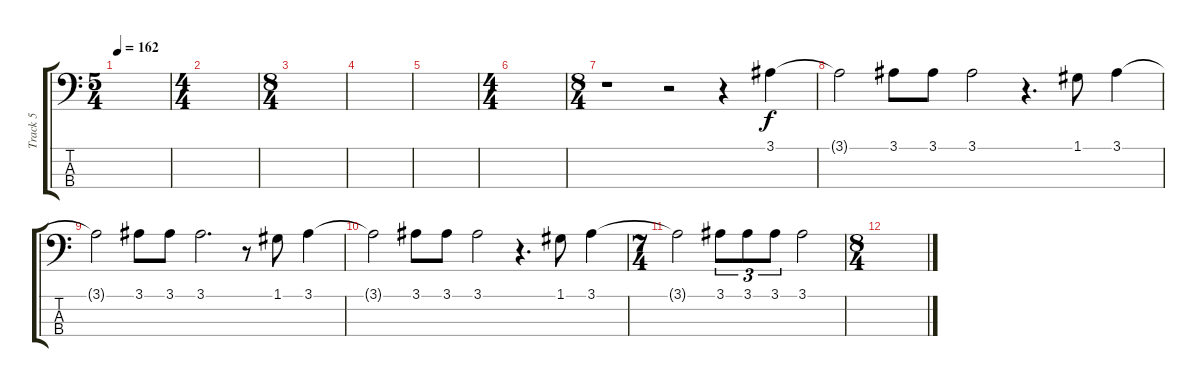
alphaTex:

\track ("Track 5" "Track 5") {instrument electricbassfinger}
\staff {score tabs}
\tuning (G2 D2 A1 E1) {hide}
\ts (5 4)
\tempo 162
\clef f4
\ks c
|
\ts (4 4)
|
\ts (8 4)
|
|
|
\ts (4 4)
|
\ts (8 4)
r.1 r.2 r.4 3.1.4 |
3.1{t}.2 3.1.8 3.1.8 3.1.2 r.4{d} 1.1.8 3.1.4 |
3.1{t}.2 3.1.8 3.1.8 3.1.2{d} r.8 1.1.8 3.1.4 |
3.1{t}.2 3.1.8 3.1.8 3.1.2 r.4{d} 1.1.8 3.1.4 |
\ts (7 4)
3.1{t}.2 3.1.8{tu (3 2)} 3.1.8{tu (3 2)} 3.1.8{tu (3 2)} 3.1.2 |
\ts (8 4)
